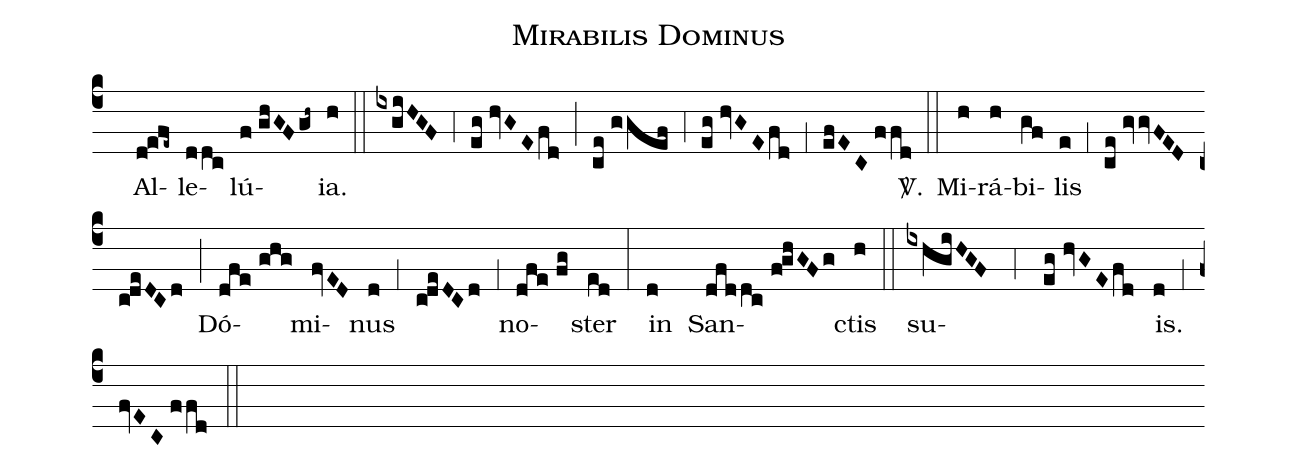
name:Mirabilis Dominus;
office-part:Alleluia;
mode:1;
%%
(c4) () Al(d!efe~)le(ddc)lú(f//ghGF/gh~)ia.(h) (::) (ixgiHGF) (;4) (eg//hvGEfd) (;) (ce//ggef) (;4) (eg//hvGE/fd) (;1) (efEC//ffd) <sp>V/</sp>.(::) Mi(h)rá(h)bi(gf)lis(e) (;1) (ce//gvvFED//c!deDCd) (;) Dó(dfe//ghg)mi(fvED)nus(d) (;1) (c!deDCd) (;1) no(dfe//fg)ster(ed) (:) in(d) San(dfddc//f!ghGFg)ctis(h) (::) su(ixhgiHGF;4eg//hvGE/fd)is.(d) (;1) (fvEC//ffd) (::)
